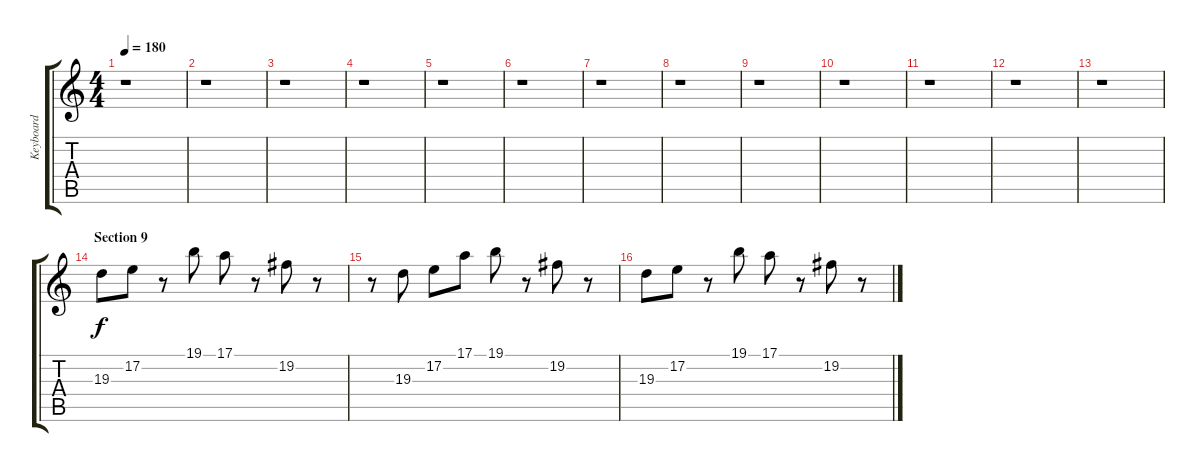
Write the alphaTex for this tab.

\track ("Keyboard" "Keyboard") {instrument pad3polysynth}
\staff {score tabs}
\tuning (E4 B3 G3 D3 A2 E2) {hide}
\ts (4 4)
\tempo 180
\clef g2
\ks c
r.1{dy f} |
r.1 |
r.1 |
r.1 |
r.1 |
r.1 |
r.1 |
r.1 |
r.1 |
r.1 |
r.1 |
r.1 |
r.1 |
\section ("" "Section 9")
19.3.8{volume 9 balance 6 instrument pad3polysynth} 17.2.8 r.8 19.1.8 17.1.8 r.8 19.2.8 r.8 |
r.8 19.3.8 17.2.8 17.1.8 19.1.8 r.8 19.2.8 r.8 |
19.3.8 17.2.8 r.8 19.1.8 17.1.8 r.8 19.2.8 r.8
